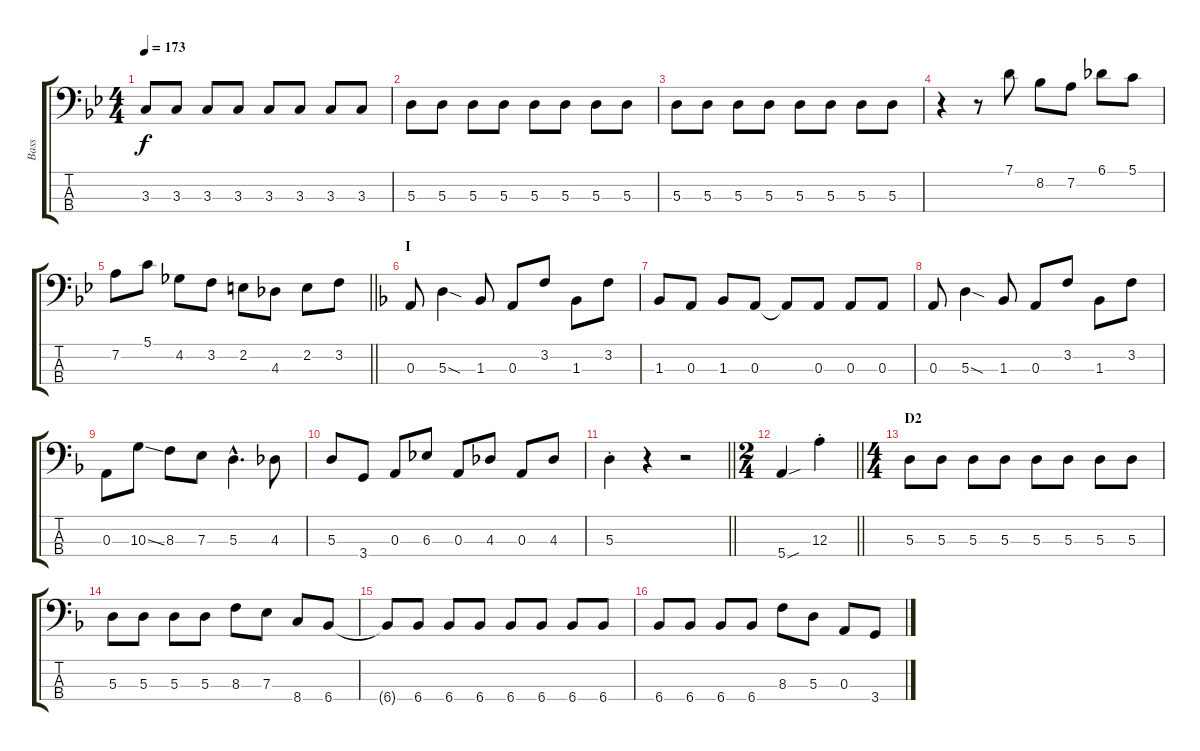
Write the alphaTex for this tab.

\track ("Bass" "Bass") {instrument electricbasspick}
\staff {score tabs}
\tuning (G2 D2 A1 E1) {hide}
\ts (4 4)
\tempo 173
\clef f4
\ks gminor
3.3.8{dy f} 3.3.8 3.3.8 3.3.8 3.3.8 3.3.8 3.3.8 3.3.8 |
5.3.8 5.3.8 5.3.8 5.3.8 5.3.8 5.3.8 5.3.8 5.3.8 |
5.3.8 5.3.8 5.3.8 5.3.8 5.3.8 5.3.8 5.3.8 5.3.8 |
r.4 r.8 7.1.8 8.2.8 7.2.8 6.1.8 5.1.8 |
\barLineRight lightlight
7.2.8 5.1.8 4.2.8 3.2.8 2.2.8 4.3.8 2.2.8 3.2.8 |
\section ("" "I")
\ks dminor
0.3.8 5.3{sod}.4 1.3.8 0.3.8 3.2.8 1.3.8 3.2.8 |
1.3.8 0.3.8 1.3.8 0.3.8 0.3{t}.8 0.3.8 0.3.8 0.3.8 |
0.3.8 5.3{sod}.4 1.3.8 0.3.8 3.2.8 1.3.8 3.2.8 |
0.3.8 10.3{ss}.8 8.3.8 7.3.8 5.3{hac}.4{d} 4.3.8 |
5.3.8 3.4.8 0.3.8 6.3.8 0.3.8 4.3.8 0.3.8 4.3.8 |
\barLineRight lightlight
5.3{st}.4 r.4 r.2 |
\ts (2 4)
\barLineRight lightlight
5.4{sou}.4 12.3{st}.4 |
\ts (4 4)
\section ("" "D2")
5.3.8 5.3.8 5.3.8 5.3.8 5.3.8 5.3.8 5.3.8 5.3.8 |
5.3.8 5.3.8 5.3.8 5.3.8 8.3.8 7.3.8 8.4.8 6.4.8 |
6.4{t}.8 6.4.8 6.4.8 6.4.8 6.4.8 6.4.8 6.4.8 6.4.8 |
6.4.8 6.4.8 6.4.8 6.4.8 8.3.8 5.3.8 0.3.8 3.4.8
